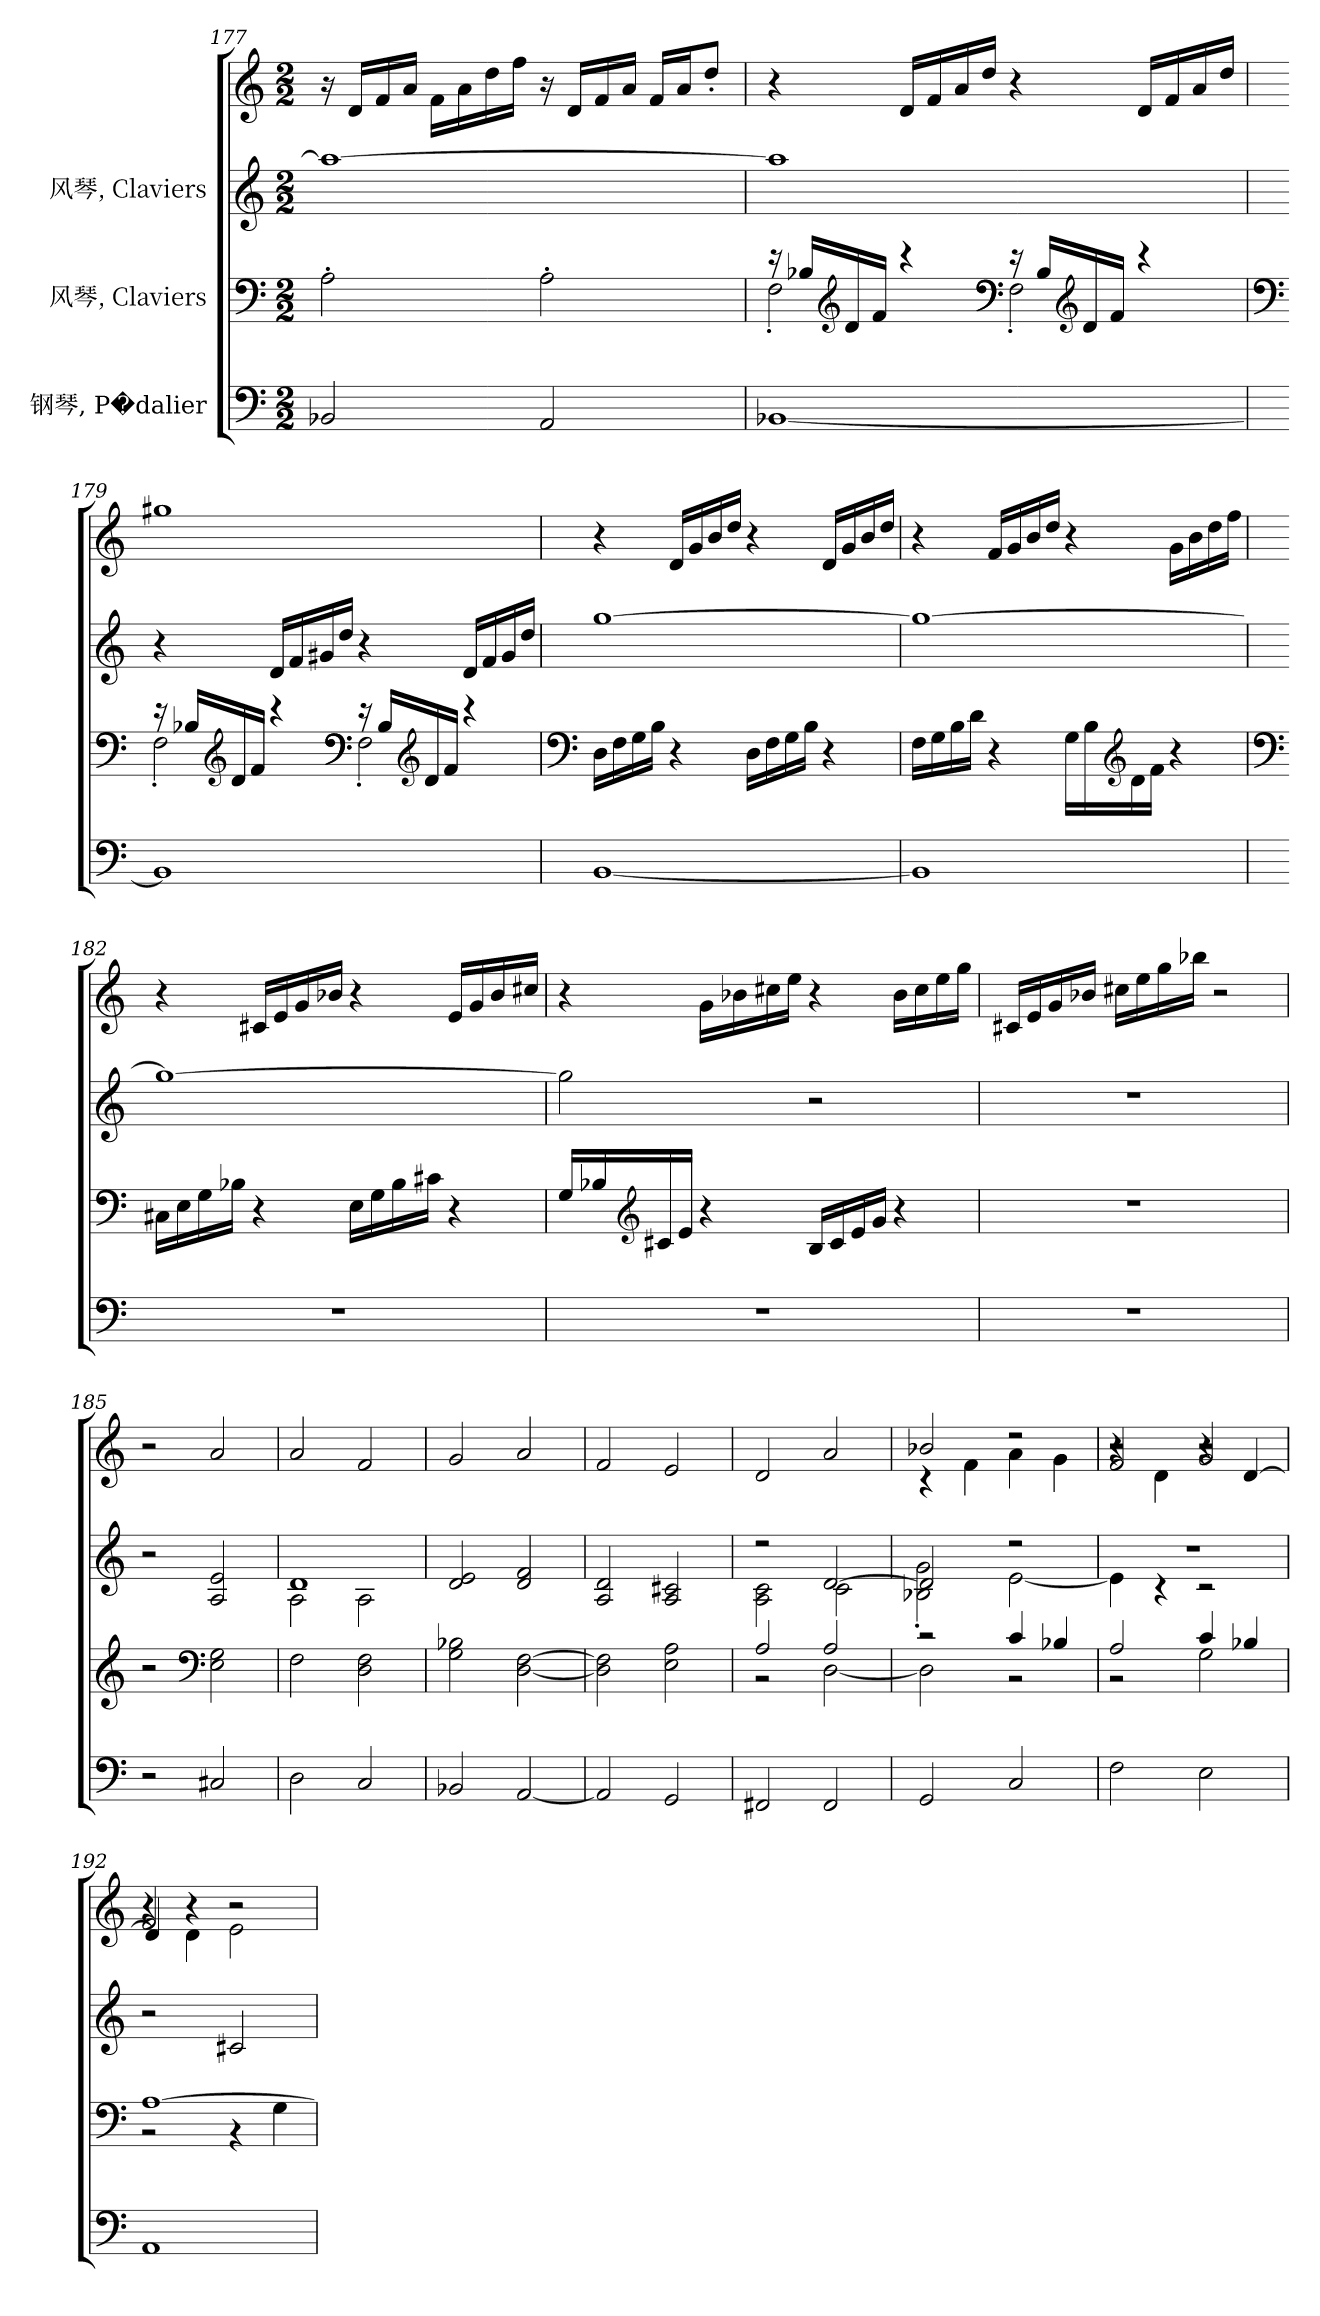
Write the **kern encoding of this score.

**kern	**kern	**kern	**kern
*part3	*part2	*part1	*part1
*staff4	*staff3	*staff2	*staff1
*I"钢琴, P�dalier	*I"风琴, Claviers	*I"风琴, Claviers	*
!!LO:LB:g=z
*clefF4	*clefF4	*clefG2	*clefG2
*k[]	*k[]	*k[]	*k[]
*M2/2	*M2/2	*M2/2	*M2/2
=177	=177	=177	=177
2BB-X/	2A'\	1aa_	16r
.	.	.	16d/LL
.	.	.	16f/
.	.	.	16a/JJ
.	.	.	16f\LL
.	.	.	16a\
.	.	.	16dd\
.	.	.	16ff\JJ
2AA/	2A'\	.	16r
.	.	.	16d/LL
.	.	.	16f/
.	.	.	16a/JJ
.	.	.	16f/LL
.	.	.	16a/J
.	.	.	8dd'/J
=178	=178	=178	=178
*	*^	*	*
[1BB-X	16r	2F'\	1aa]	4r
.	16B-X/LL	.	.	.
*	*clefG2	*	*	*
.	16d/	.	.	.
.	16f/JJ	.	.	.
.	4r	.	.	16d/LL
.	.	.	.	16f/
.	.	.	.	16a/
.	.	.	.	16dd/JJ
*	*clefF4	*	*	*
.	16r	2F'\	.	4r
.	16B-/LL	.	.	.
*	*clefG2	*	*	*
.	16d/	.	.	.
.	16f/JJ	.	.	.
.	4r	.	.	16d/LL
.	.	.	.	16f/
.	.	.	.	16a/
.	.	.	.	16dd/JJ
!!LO:PB:g=z
=179	=179	=179	=179	=179
*	*clefF4	*	*	*
1BB-]	16r	2F'\	4r	1gg#X
.	16B-X/LL	.	.	.
*	*clefG2	*	*	*
.	16d/	.	.	.
.	16f/JJ	.	.	.
.	4r	.	16d/LL	.
.	.	.	16f/	.
.	.	.	16g#X/	.
.	.	.	16dd/JJ	.
*	*clefF4	*	*	*
.	16r	2F'\	4r	.
.	16B-/LL	.	.	.
*	*clefG2	*	*	*
.	16d/	.	.	.
.	16f/JJ	.	.	.
.	4r	.	16d/LL	.
.	.	.	16f/	.
.	.	.	16g#/	.
.	.	.	16dd/JJ	.
*	*v	*v	*	*
=180	=180	=180	=180
*	*clefF4	*	*
[1BB	16D\LL	[1gg	4r
.	16F\	.	.
.	16G\	.	.
.	16B\JJ	.	.
.	4r	.	16d/LL
.	.	.	16g/
.	.	.	16b/
.	.	.	16dd/JJ
.	16D\LL	.	4r
.	16F\	.	.
.	16G\	.	.
.	16B\JJ	.	.
.	4r	.	16d/LL
.	.	.	16g/
.	.	.	16b/
.	.	.	16dd/JJ
!!LO:LB:g=z
=181	=181	=181	=181
1BB]	16F\LL	1gg_	4r
.	16G\	.	.
.	16B\	.	.
.	16d\JJ	.	.
.	4r	.	16f/LL
.	.	.	16g/
.	.	.	16b/
.	.	.	16dd/JJ
.	16G\LL	.	4r
.	16B\	.	.
*	*clefG2	*	*
.	16d\	.	.
.	16f\JJ	.	.
.	4r	.	16g\LL
.	.	.	16b\
.	.	.	16dd\
.	.	.	16ff\JJ
=182	=182	=182	=182
*	*clefF4	*	*
1r	16C#X\LL	1gg_	4r
.	16E\	.	.
.	16G\	.	.
.	16B-X\JJ	.	.
.	4r	.	16c#X/LL
.	.	.	16e/
.	.	.	16g/
.	.	.	16b-X/JJ
.	16E\LL	.	4r
.	16G\	.	.
.	16B-\	.	.
.	16c#X\JJ	.	.
.	4r	.	16e/LL
.	.	.	16g/
.	.	.	16b-/
.	.	.	16cc#X/JJ
!!LO:LB:g=z
=183	=183	=183	=183
1r	16G/LL	2gg\]	4r
.	16B-X/	.	.
*	*clefG2	*	*
.	16c#X/	.	.
.	16e/JJ	.	.
.	4r	.	16g\LL
.	.	.	16b-X\
.	.	.	16cc#X\
.	.	.	16ee\JJ
.	16B-/LL	2r	4r
.	16c#/	.	.
.	16e/	.	.
.	16g/JJ	.	.
.	4r	.	16b-\LL
.	.	.	16cc#\
.	.	.	16ee\
.	.	.	16gg\JJ
=184	=184	=184	=184
1r	1r	1r	16c#X/LL
.	.	.	16e/
.	.	.	16g/
.	.	.	16b-X/JJ
.	.	.	16cc#X\LL
.	.	.	16ee\
.	.	.	16gg\
.	.	.	16bb-X\JJ
.	.	.	2r
=185	=185	=185	=185
*	*	*	*MM96
2r	2r	2r	2r
*	*clefF4	*	*
2C#X/	2E\ 2G\	2A/ 2e/	2a/
=186	=186	=186	=186
*	*	*^	*
2D\	2F\	1d	2A\	2a/
2C/	2D\ 2F\	.	2A\	2f/
*	*	*v	*v	*
!!LO:PB:g=z
=187	=187	=187	=187
2BB-X/	2G\ 2B-X\	2d/ 2e/	2g/
[2AA/	[2D\ [2F\	2d/ 2f/	2a/
=188	=188	=188	=188
2AA/]	2D\] 2F\]	2A/ 2d/	2f/
2GG/	2E\ 2A\	2A/ 2c#X/	2e/
=189	=189	=189	=189
*	*	*	*MM40
*	*^	*^	*
2FF#X/	2A/	2r	2r	2A\ 2c\	2d/
*	*	*	*	*	*MM120
2FF#/	2A/	[2D\	[2d/	2c\	2a/
=190	=190	=190	=190	=190	=190
*	*	*	*	*	*^
2GG/	2r	2D\]	2d/]	2B-X\' 2g\'	2b-X/	4r
.	.	.	.	.	.	4f\
2C/	4c/	2r	2r	[2e\	2r	4a\
.	4B-X/	.	.	.	.	4g\
=191	=191	=191	=191	=191	=191	=191
*	*	*	*	*	*	*^
2F\	2A/	2r	1r	4e\]	2f/	4r	2r
.	.	.	.	4r	.	4d\	.
2E\	4c/	2G\	.	2r	2g/	2r	4r
.	4B-X/	.	.	.	.	.	[4d/
*	*	*	*v	*v	*	*	*
=192	=192	=192	=192	=192	=192	=192
1AA	[1A	2r	2r	2f/	4r	4d/]
.	.	.	.	.	4d\	4r
.	.	4r	2c#X/	2r	2e\	2r
.	.	4G\	.	.	.	.
*	*v	*v	*	*v	*v	*v
=	=	=	=
*-	*-	*-	*-
